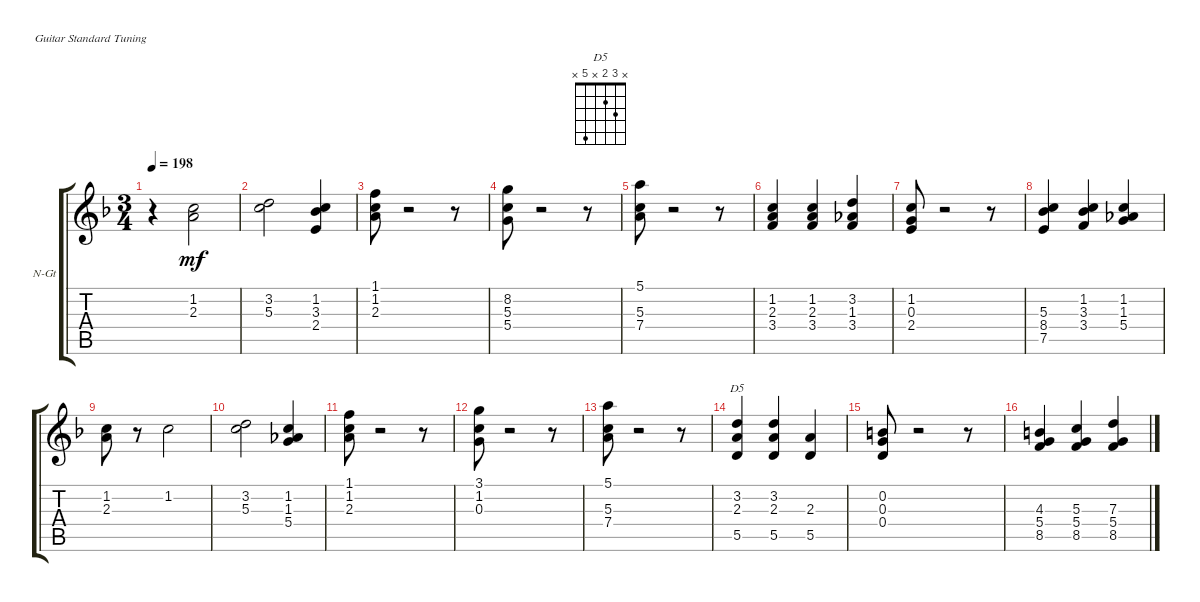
\bracketExtendMode groupsimilarinstruments
\firstSystemTrackNameOrientation horizontal
\otherSystemsTrackNameOrientation horizontal
\track ("Nylon Guitar" "N-Gt") {instrument acousticguitarnylon}
\staff {score tabs}
\tuning (E4 B3 G3 D3 A2 E2)
\chord ("D5" x 3 2 x 5 x)
\ts (3 4)
\tempo 198
\clef g2
\scale
0.333333
\ks f
r.4{dy mf} (1.2 2.3).2 |
\scale
0.333333 (3.2 5.3).2 (3.3 2.4 1.2).4 |
\scale
0.333333 (2.3 1.2 1.1).8 r.2 r.8 |
\scale
0.333333 (5.3 8.2 5.4).8 r.2 r.8 |
\scale
0.333333 (5.3 7.4 5.1).8 r.2 r.8 |
\scale
0.333333 (3.4 2.3 1.2).4 (3.4 2.3 1.2).4 (3.4 1.3 3.2).4 |
\scale
0.333333 (2.4 0.3 1.2).8 r.2 r.8 |
\scale
0.333333 (5.3 8.4 7.5).4 (3.4 3.3 1.2).4 (1.3 5.4 1.2).4 |
\scale
0.333333 (2.3 1.2).8 r.8 1.2.2 |
\scale
0.333333 (3.2 5.3).2 (1.3 5.4 1.2).4 |
\scale
0.333333 (2.3 1.2 1.1).8 r.2 r.8 |
\scale
0.333333 (1.2 3.1 0.3).8 r.2 r.8 |
\scale
0.333333 (7.4 5.1 5.3).8 r.2 r.8 |
\scale
0.333333 (2.3 5.5 3.2).4{ch "D5"} (5.5 2.3 3.2).4 (2.3 5.5).4 |
\scale
0.333333 (0.4 0.3 0.2).8 r.2 r.8 |
\scale
0.333333 (4.3 5.4 8.5).4 (8.5 5.4 5.3).4 (8.5 5.4 7.3).4
